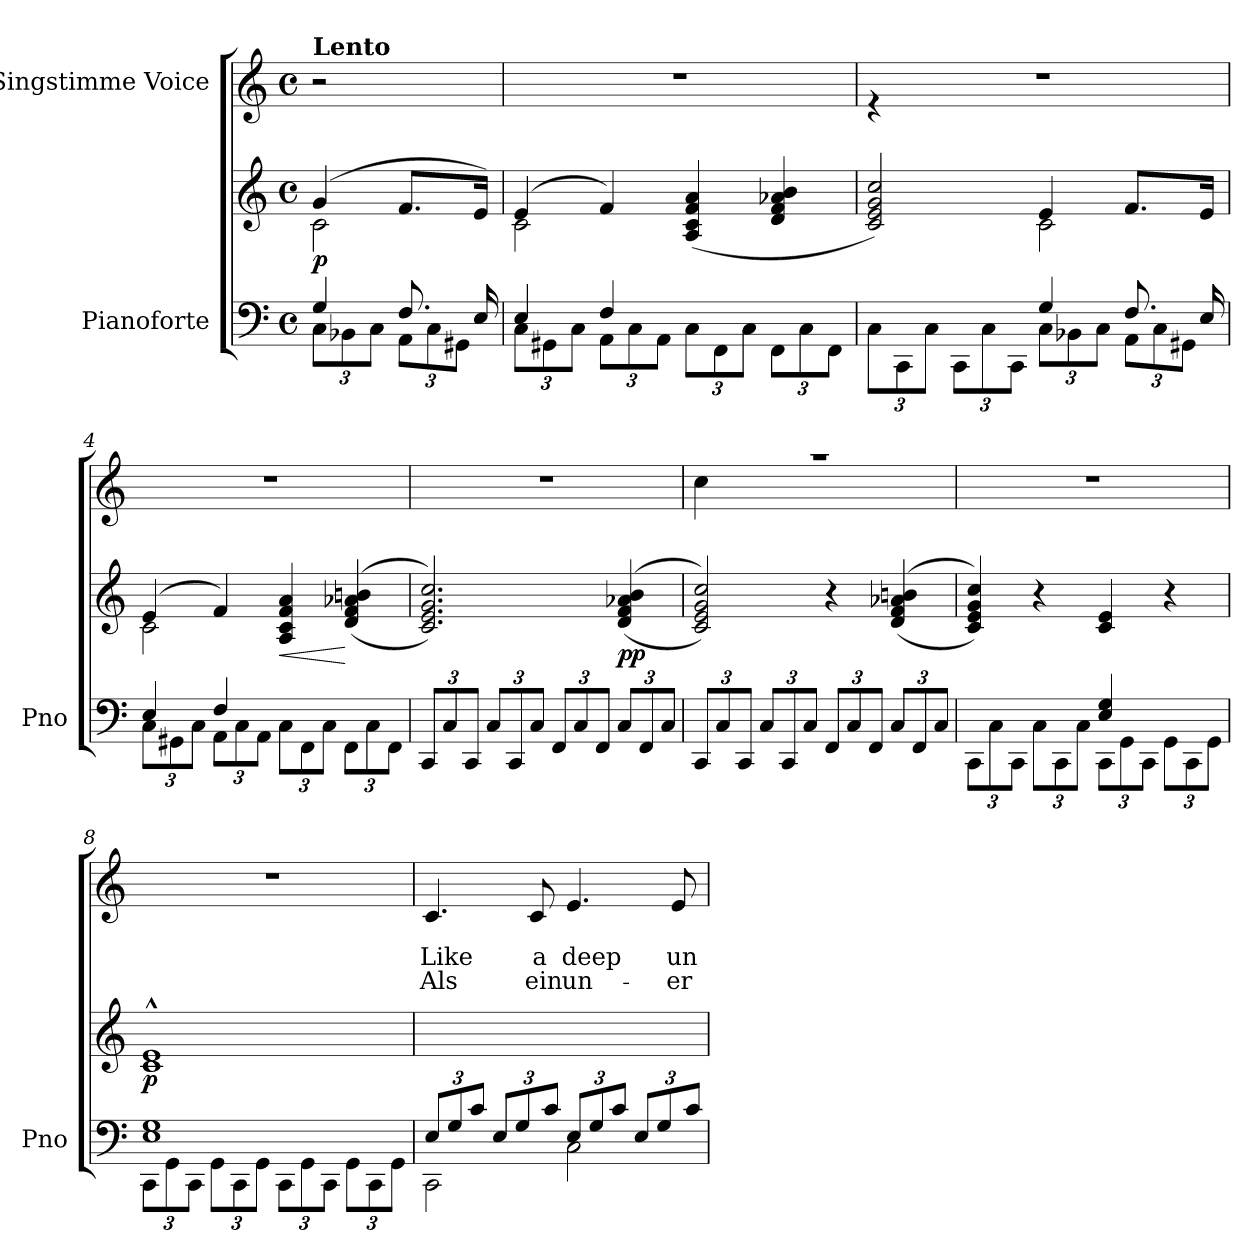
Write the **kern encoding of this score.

**kern	**kern	**dynam	**kern	**text	**text	**text
*part2	*part2	*part2	*part1	*part1	*part1	*part1
*staff3	*staff2	*staff2/3	*staff1	*staff1	*staff1	*staff1
*I"Pianoforte	*	*	*I"Singstimme Voice	*	*	*
*I'Pno	*	*	*	*	*	*
*clefF4	*clefG2	*	*clefG2	*	*	*
*k[]	*k[]	*	*k[]	*	*	*
*M4/4	*M4/4	*	*M4/4	*	*	*
*met(c)	*met(c)	*	*met(c)	*	*	*
=1	=1	=1	=1	=1	=1	=1
*^	*	*	*	*	*	*
*	*Xbrackettup	*	*	*	*	*	*
*	*	*^	*	*	*	*	*
!	!	!	!	!	!LO:TX:a:B:t=Lento	!	!	!
!	!	!	!	!LO:DY:b	!	!	!	!
4G/	12C\L	(4g/	2c\	p	2r	.	.	.
.	12BB-X\	.	.	.	.	.	.	.
.	12C\J	.	.	.	.	.	.	.
8.F/	12AA\L	8.f/L	.	.	.	.	.	.
.	12C\	.	.	.	.	.	.	.
.	12GG#X\J	.	.	.	.	.	.	.
16E/	.	16e/Jk)	.	.	.	.	.	.
=2	=2	=2	=2	=2	=2	=2	=2	=2
4E/	12C\L	(4e/	2c\	.	1r	.	.	.
.	12GG#X\	.	.	.	.	.	.	.
.	12C\J	.	.	.	.	.	.	.
4F/	12AA\L	4f/)	.	.	.	.	.	.
.	12C\	.	.	.	.	.	.	.
.	12AA\J	.	.	.	.	.	.	.
2ryy	12C\L	(<4A/ 4c/ 4f/ 4a/	2ryy	.	.	.	.	.
.	12FF\	.	.	.	.	.	.	.
.	12C\J	.	.	.	.	.	.	.
.	12FF\L	4d/ 4f/ 4a-X/ 4b/	.	.	.	.	.	.
.	12C\	.	.	.	.	.	.	.
.	12FF\J	.	.	.	.	.	.	.
=3	=3	=3	=3	=3	=3	=3	=3	=3
*	*	*	*	*	*^	*	*	*
2ryy	12C\L	2c/ 2e/ 2g/ 2cc/)	2ryy	.	1r	4r	.	.	.
.	12CC\	.	.	.	.	.	.	.	.
.	12C\J	.	.	.	.	.	.	.	.
.	12CC\L	.	.	.	.	4ryy	.	.	.
.	12C\	.	.	.	.	.	.	.	.
.	12CC\J	.	.	.	.	.	.	.	.
4G/	12C\L	4e/	2c\	.	.	2ryy	.	.	.
.	12BB-X\	.	.	.	.	.	.	.	.
.	12C\J	.	.	.	.	.	.	.	.
8.F/	12AA\L	8.f/L	.	.	.	.	.	.	.
.	12C\	.	.	.	.	.	.	.	.
.	12GG#X\J	.	.	.	.	.	.	.	.
16E/	.	16e/Jk	.	.	.	.	.	.	.
*	*	*	*	*	*v	*v	*	*	*
=4	=4	=4	=4	=4	=4	=4	=4	=4
4E/	12C\L	(4e/	2c\	.	1r	.	.	.
.	12GG#X\	.	.	.	.	.	.	.
.	12C\J	.	.	.	.	.	.	.
4F/	12AA\L	4f/)	.	.	.	.	.	.
.	12C\	.	.	.	.	.	.	.
.	12AA\J	.	.	.	.	.	.	.
!	!	!	!	!LO:HP:b	!	!	!	!
2ryy	12C\L	4A/ 4c/ 4f/ 4a/	2ryy	<	.	.	.	.
.	12FF\	.	.	.	.	.	.	.
.	12C\J	.	.	.	.	.	.	.
.	12FF\L	((<4d/ 4f/ 4a-X/ 4bn/	.	[	.	.	.	.
.	12C\	.	.	.	.	.	.	.
.	12FF\J	.	.	.	.	.	.	.
*v	*v	*	*	*	*	*	*	*
*	*v	*v	*	*	*	*	*
=5	=5	=5	=5	=5	=5	=5
12CC/L	2.c/ 2.e/ 2.g/ 2.cc/))	.	1r	.	.	.
12C/	.	.	.	.	.	.
12CC/J	.	.	.	.	.	.
12C/L	.	.	.	.	.	.
12CC/	.	.	.	.	.	.
12C/J	.	.	.	.	.	.
12FF/L	.	.	.	.	.	.
12C/	.	.	.	.	.	.
12FF/J	.	.	.	.	.	.
!	!	!LO:DY:b	!	!	!	!
12C/L	(>(4d/ 4f/ 4a-X/ 4b/	pp	.	.	.	.
12FF/	.	.	.	.	.	.
12C/J	.	.	.	.	.	.
=6	=6	=6	=6	=6	=6	=6
*	*	*	*^	*	*	*
12CC/L	2c/ 2e/ 2g/ 2cc/))	.	1r	4cc	.	.	.
12C/	.	.	.	.	.	.	.
12CC/J	.	.	.	.	.	.	.
12C/L	.	.	.	4ryy	.	.	.
12CC/	.	.	.	.	.	.	.
12C/J	.	.	.	.	.	.	.
12FF/L	4r	.	.	2ryy	.	.	.
12C/	.	.	.	.	.	.	.
12FF/J	.	.	.	.	.	.	.
12C/L	(>(4d/ 4f/ 4a-X/ 4bn/	.	.	.	.	.	.
12FF/	.	.	.	.	.	.	.
12C/J	.	.	.	.	.	.	.
*	*	*	*v	*v	*	*	*
=7	=7	=7	=7	=7	=7	=7
*^	*	*	*	*	*	*
12CC\L	2ryy	4c/ 4e/ 4g/ 4cc/))	.	1r	.	.	.
12C\	.	.	.	.	.	.	.
12CC\J	.	.	.	.	.	.	.
12C\L	.	4r	.	.	.	.	.
12CC\	.	.	.	.	.	.	.
12C\J	.	.	.	.	.	.	.
12CC\L	4E/ 4G/	4c/ 4e/	.	.	.	.	.
12GG\	.	.	.	.	.	.	.
12CC\J	.	.	.	.	.	.	.
12GG\L	4ryy	4r	.	.	.	.	.
12CC\	.	.	.	.	.	.	.
12GG\J	.	.	.	.	.	.	.
=8	=8	=8	=8	=8	=8	=8	=8
!	!	!	!LO:DY:b	!	!	!	!
12CC\L	1E 1G	1c^^ 1e^^	p	1r	.	.	.
12GG\	.	.	.	.	.	.	.
12CC\J	.	.	.	.	.	.	.
12GG\L	.	.	.	.	.	.	.
12CC\	.	.	.	.	.	.	.
12GG\J	.	.	.	.	.	.	.
12CC\L	.	.	.	.	.	.	.
12GG\	.	.	.	.	.	.	.
12CC\J	.	.	.	.	.	.	.
12GG\L	.	.	.	.	.	.	.
12CC\	.	.	.	.	.	.	.
12GG\J	.	.	.	.	.	.	.
=9	=9	=9	=9	=9	=9	=9	=9
12E/L	2CC\	1ryy	.	4.c/	.	Like	Als
12G/	.	.	.	.	.	.	.
12c/J	.	.	.	.	.	.	.
12E/L	.	.	.	.	.	.	.
12G/	.	.	.	.	.	.	.
.	.	.	.	8c/	.	a	ein
12c/J	.	.	.	.	.	.	.
12E/L	2C\	.	.	4.e/	.	deep	un-
12G/	.	.	.	.	.	.	.
12c/J	.	.	.	.	.	.	.
12E/L	.	.	.	.	.	.	.
12G/	.	.	.	.	.	.	.
.	.	.	.	8e/	.	un-	-er-
12c/J	.	.	.	.	.	.	.
*v	*v	*	*	*	*	*	*
=	=	=	=	=	=	=
*-	*-	*-	*-	*-	*-	*-
